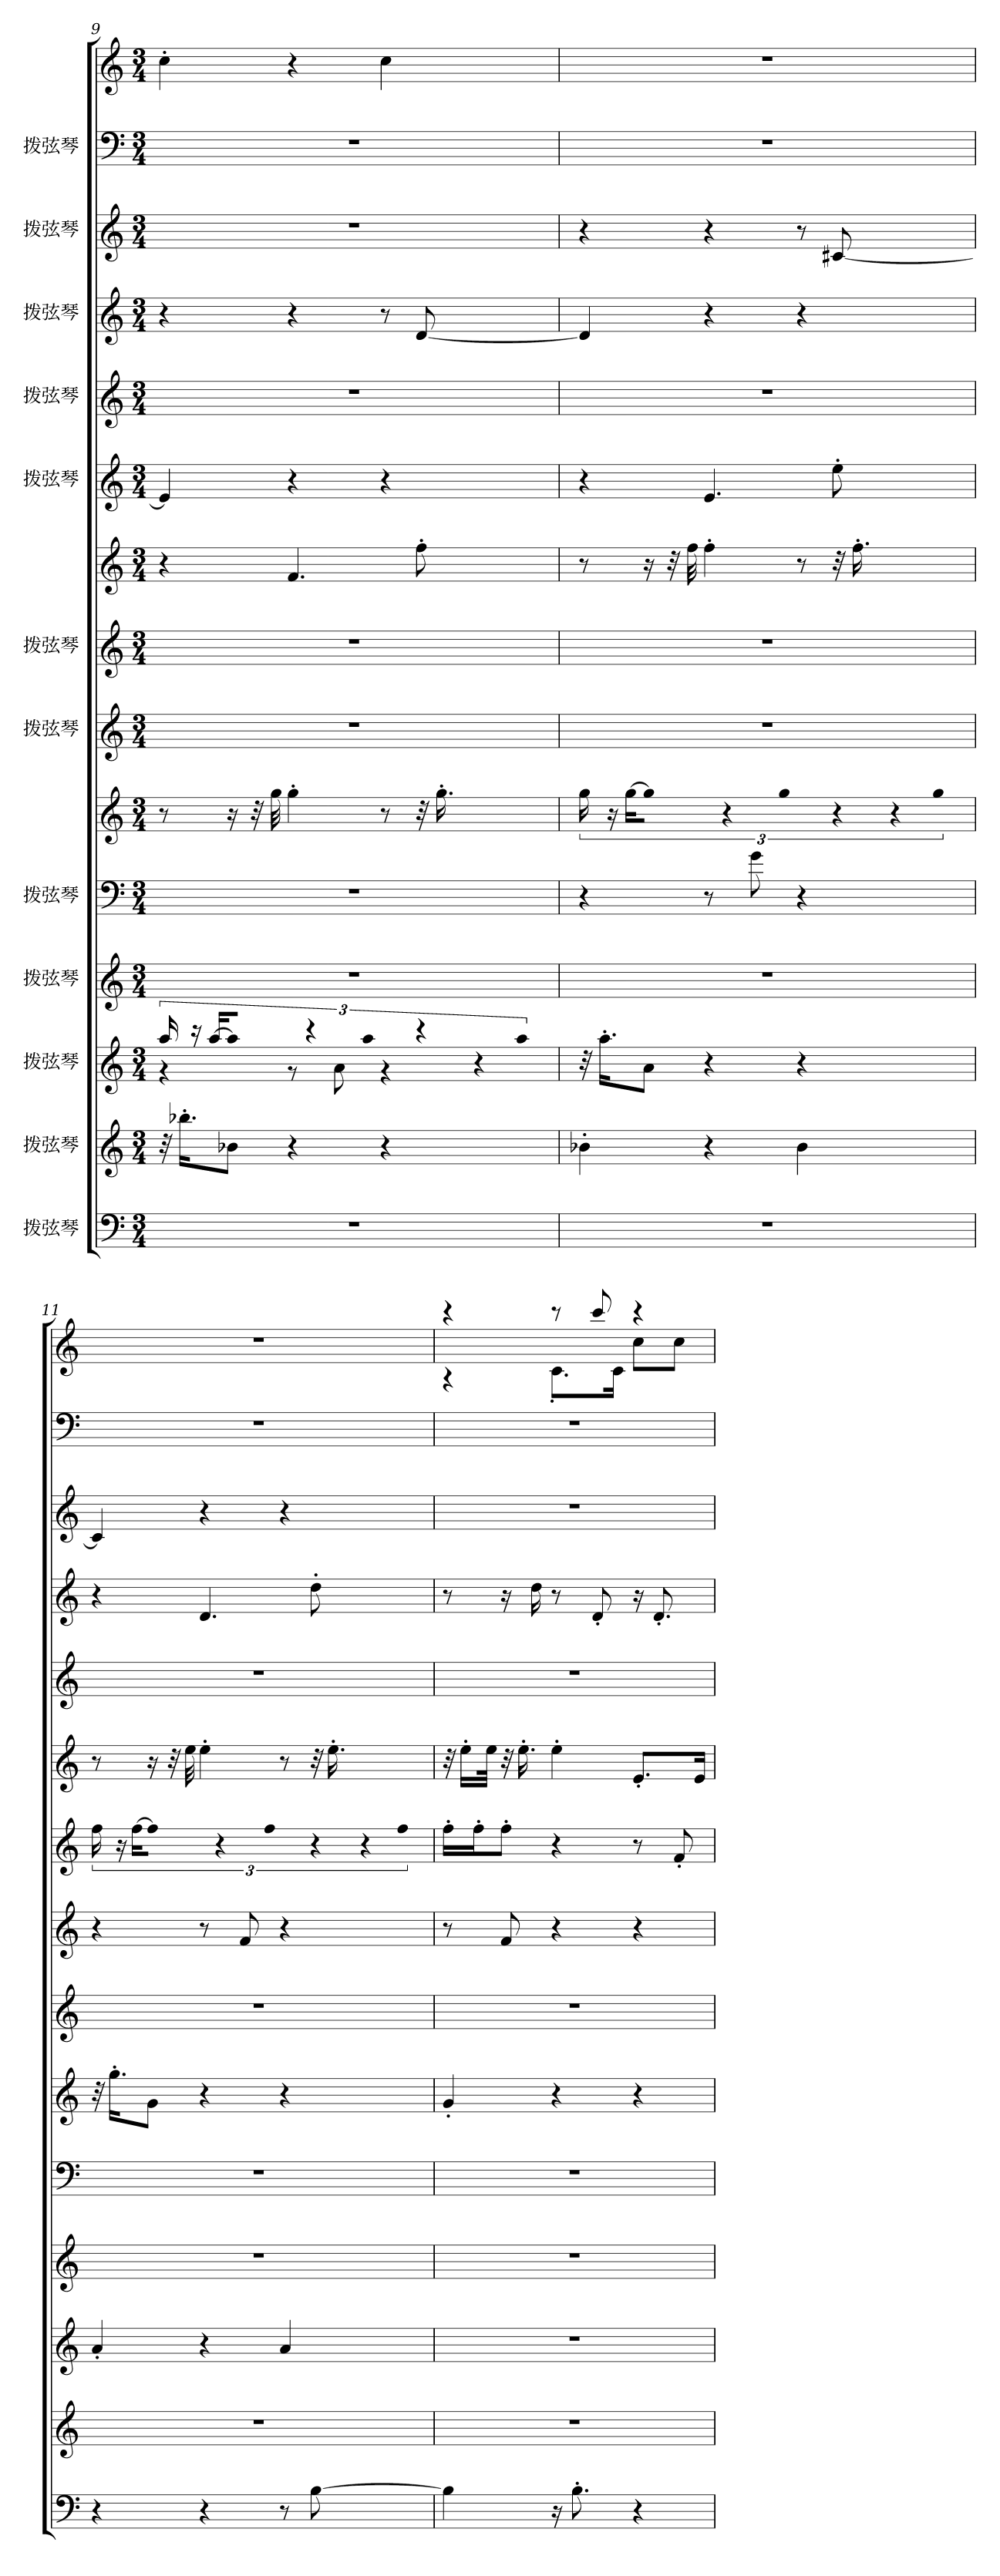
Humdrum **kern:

**kern	**kern	**kern	**kern	**kern	**kern	**kern	**kern	**kern	**kern	**kern	**kern	**kern	**kern	**kern
*part12	*part11	*part10	*part9	*part8	*part8	*part7	*part6	*part6	*part5	*part4	*part3	*part2	*part1	*part1
*staff15	*staff14	*staff13	*staff12	*staff11	*staff10	*staff9	*staff8	*staff7	*staff6	*staff5	*staff4	*staff3	*staff2	*staff1
*I"拨弦琴	*I"拨弦琴	*I"拨弦琴	*I"拨弦琴	*I"拨弦琴	*	*I"拨弦琴	*I"拨弦琴	*	*I"拨弦琴	*I"拨弦琴	*I"拨弦琴	*I"拨弦琴	*I"拨弦琴	*
!!LO:PB:g=z
*clefF4	*clefG2	*clefG2	*clefG2	*clefF4	*clefG2	*clefG2	*clefG2	*clefG2	*clefG2	*clefG2	*clefG2	*clefG2	*clefF4	*clefG2
*k[]	*k[]	*k[]	*k[]	*k[]	*k[]	*k[]	*k[]	*k[]	*k[]	*k[]	*k[]	*k[]	*k[]	*k[]
*M3/4	*M3/4	*M3/4	*M3/4	*M3/4	*M3/4	*M3/4	*M3/4	*M3/4	*M3/4	*M3/4	*M3/4	*M3/4	*M3/4	*M3/4
=9	=9	=9	=9	=9	=9	=9	=9	=9	=9	=9	=9	=9	=9	=9
*	*	*^	*	*	*	*	*	*	*	*	*	*	*	*
2.r	32r	24aa/	4r	2.r	2.r	8r	2.r	2.r	4r	4e/]	2.r	4r	2.r	2.r	4cc'\
.	16.bb-X'\KL	.	.	.	.	.	.	.	.	.	.	.	.	.	.
.	.	24r	.	.	.	.	.	.	.	.	.	.	.	.	.
.	.	[24aa/KL	.	.	.	.	.	.	.	.	.	.	.	.	.
.	8b-X\J	8aa/J]	.	.	.	16r	.	.	.	.	.	.	.	.	.
.	.	.	.	.	.	32r	.	.	.	.	.	.	.	.	.
.	.	.	.	.	.	32gg\	.	.	.	.	.	.	.	.	.
.	4r	8r	8r	.	.	4gg'\	.	.	4.f/	4r	.	4r	.	.	4r
.	.	4aa/	8a\	.	.	.	.	.	.	.	.	.	.	.	.
.	4r	.	4r	.	.	8r	.	.	.	4r	.	8r	.	.	4cc\
.	.	16r	.	.	.	32r	.	.	8ff'\	.	.	[8d/	.	.	.
.	.	.	.	.	.	16.gg'\	.	.	.	.	.	.	.	.	.
.	.	32r	.	.	.	.	.	.	.	.	.	.	.	.	.
.	.	32aa/	.	.	.	.	.	.	.	.	.	.	.	.	.
*	*	*v	*v	*	*	*	*	*	*	*	*	*	*	*	*
=10	=10	=10	=10	=10	=10	=10	=10	=10	=10	=10	=10	=10	=10	=10
2.r	4b-X'\	32r	2.r	4r	24gg\	2.r	2.r	8r	4r	2.r	4d/]	4r	2.r	2.r
.	.	16.aa'\KL	.	.	.	.	.	.	.	.	.	.	.	.
.	.	.	.	.	24r	.	.	.	.	.	.	.	.	.
.	.	.	.	.	[24gg\KL	.	.	.	.	.	.	.	.	.
.	.	8a\J	.	.	8gg\J]	.	.	16r	.	.	.	.	.	.
.	.	.	.	.	.	.	.	32r	.	.	.	.	.	.
.	.	.	.	.	.	.	.	32ff\	.	.	.	.	.	.
.	4r	4r	.	8r	8r	.	.	4ff'\	4.e/	.	4r	4r	.	.
.	.	.	.	8g\	4gg\	.	.	.	.	.	.	.	.	.
.	4b-\	4r	.	4r	.	.	.	8r	.	.	4r	8r	.	.
.	.	.	.	.	16r	.	.	32r	8ee'\	.	.	[8c#X/	.	.
.	.	.	.	.	.	.	.	16.ff'\	.	.	.	.	.	.
.	.	.	.	.	32r	.	.	.	.	.	.	.	.	.
.	.	.	.	.	32gg\	.	.	.	.	.	.	.	.	.
=11	=11	=11	=11	=11	=11	=11	=11	=11	=11	=11	=11	=11	=11	=11
4r	2.r	4a'/	2.r	2.r	32r	2.r	4r	24ff\	8r	2.r	4r	4c#/]	2.r	2.r
.	.	.	.	.	16.gg'\KL	.	.	.	.	.	.	.	.	.
.	.	.	.	.	.	.	.	24r	.	.	.	.	.	.
.	.	.	.	.	.	.	.	[24ff\KL	.	.	.	.	.	.
.	.	.	.	.	8g\J	.	.	8ff\J]	16r	.	.	.	.	.
.	.	.	.	.	.	.	.	.	32r	.	.	.	.	.
.	.	.	.	.	.	.	.	.	32ee\	.	.	.	.	.
4r	.	4r	.	.	4r	.	8r	8r	4ee'\	.	4.d/	4r	.	.
.	.	.	.	.	.	.	8f/	4ff\	.	.	.	.	.	.
8r	.	4a/	.	.	4r	.	4r	.	8r	.	.	4r	.	.
[8B\	.	.	.	.	.	.	.	16r	32r	.	8dd'\	.	.	.
.	.	.	.	.	.	.	.	.	16.ee'\	.	.	.	.	.
.	.	.	.	.	.	.	.	32r	.	.	.	.	.	.
.	.	.	.	.	.	.	.	32ff\	.	.	.	.	.	.
!!LO:PB:g=z
=12	=12	=12	=12	=12	=12	=12	=12	=12	=12	=12	=12	=12	=12	=12
*	*	*	*	*	*	*	*	*	*	*	*	*	*	*^
4B\]	2.r	2.r	2.r	2.r	4g'/	2.r	8r	16ff'\LL	32r	2.r	8r	2.r	2.r	4r	4r
.	.	.	.	.	.	.	.	.	16ee'\LL	.	.	.	.	.	.
.	.	.	.	.	.	.	.	16ff'\J	.	.	.	.	.	.	.
.	.	.	.	.	.	.	.	.	32ee\JJk	.	.	.	.	.	.
.	.	.	.	.	.	.	8f/	8ff'\J	32r	.	16r	.	.	.	.
.	.	.	.	.	.	.	.	.	16.ee'\	.	.	.	.	.	.
.	.	.	.	.	.	.	.	.	.	.	16dd\	.	.	.	.
16r	.	.	.	.	4r	.	4r	4r	4ee'\	.	8r	.	.	8r	8.c'\L
8.B'\	.	.	.	.	.	.	.	.	.	.	.	.	.	.	.
.	.	.	.	.	.	.	.	.	.	.	8d'/	.	.	8ccc/	.
.	.	.	.	.	.	.	.	.	.	.	.	.	.	.	16c\Jk
4r	.	.	.	.	4r	.	4r	8r	8.e'/L	.	16r	.	.	4r	8cc\L
.	.	.	.	.	.	.	.	.	.	.	8.d'/	.	.	.	.
.	.	.	.	.	.	.	.	8f'/	.	.	.	.	.	.	8cc\J
.	.	.	.	.	.	.	.	.	16e/Jk	.	.	.	.	.	.
*	*	*	*	*	*	*	*	*	*	*	*	*	*	*v	*v
=	=	=	=	=	=	=	=	=	=	=	=	=	=	=
*-	*-	*-	*-	*-	*-	*-	*-	*-	*-	*-	*-	*-	*-	*-
